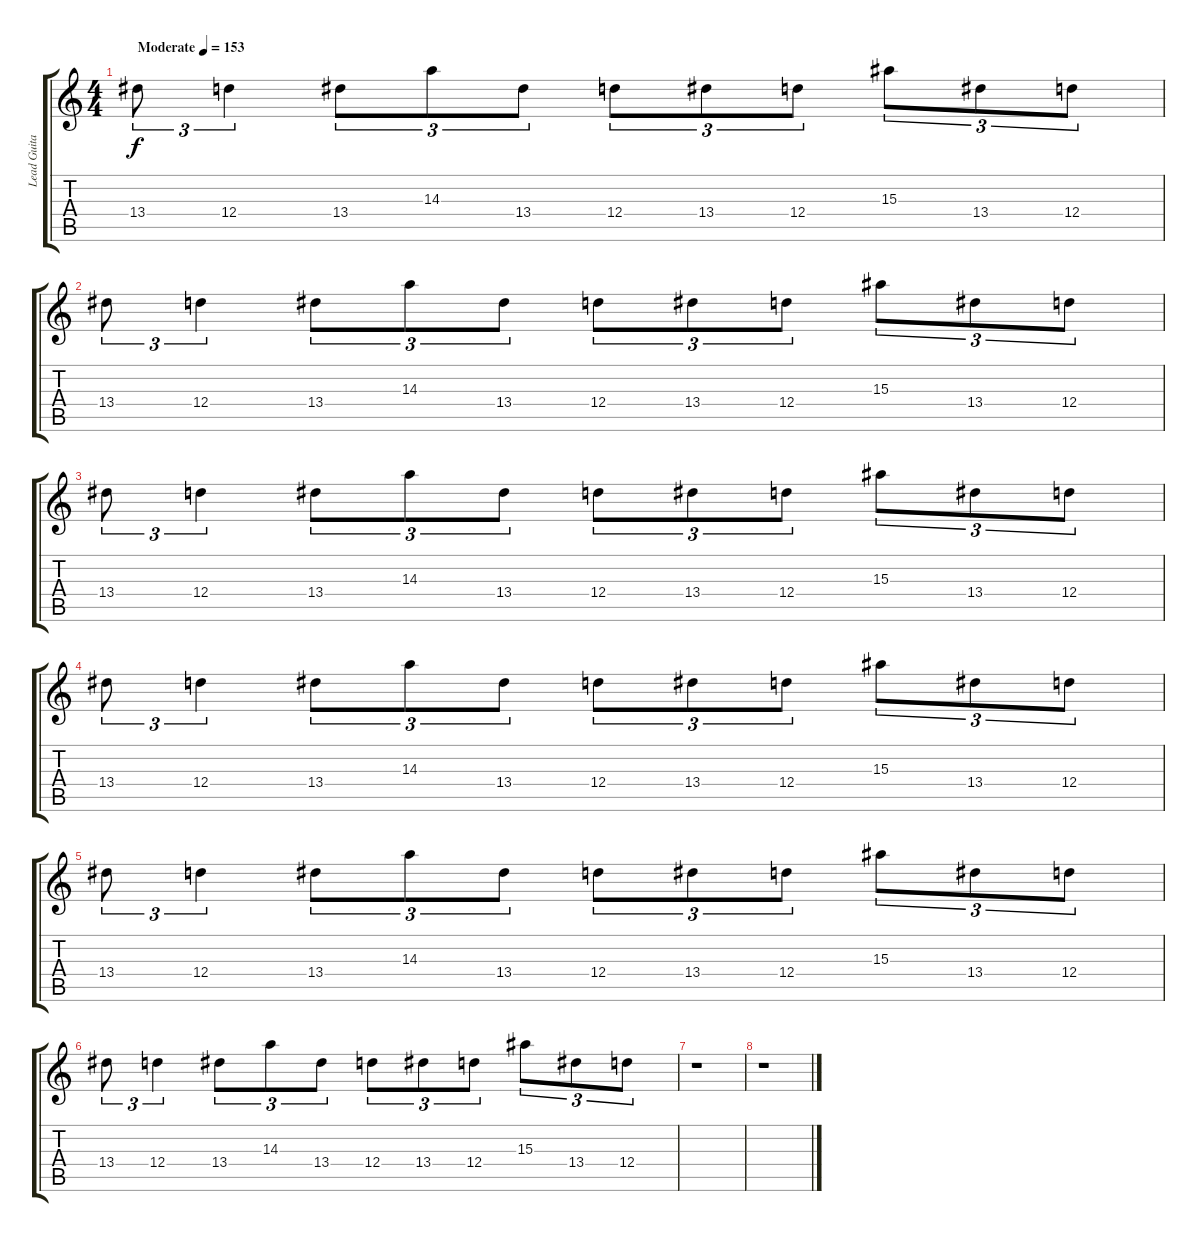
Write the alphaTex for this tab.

\track ("Lead Guitar" "Lead Guita") {instrument overdrivenguitar}
\staff {score tabs}
\tuning (E4 B3 G3 D3 A2 D2) {hide}
\ts (4 4)
\tempo (153 "Moderate")
\clef g2
\ks c
13.4.8{tu (3 2) dy f instrument overdrivenguitar} 12.4.4{tu (3 2)} 13.4.8{tu (3 2)} 14.3.8{tu (3 2)} 13.4.8{tu (3 2)} 12.4.8{tu (3 2)} 13.4.8{tu (3 2)} 12.4.8{tu (3 2)} 15.3.8{tu (3 2)} 13.4.8{tu (3 2)} 12.4.8{tu (3 2)} |
13.4.8{tu (3 2)} 12.4.4{tu (3 2)} 13.4.8{tu (3 2)} 14.3.8{tu (3 2)} 13.4.8{tu (3 2)} 12.4.8{tu (3 2)} 13.4.8{tu (3 2)} 12.4.8{tu (3 2)} 15.3.8{tu (3 2)} 13.4.8{tu (3 2)} 12.4.8{tu (3 2)} |
13.4.8{tu (3 2)} 12.4.4{tu (3 2)} 13.4.8{tu (3 2)} 14.3.8{tu (3 2)} 13.4.8{tu (3 2)} 12.4.8{tu (3 2)} 13.4.8{tu (3 2)} 12.4.8{tu (3 2)} 15.3.8{tu (3 2)} 13.4.8{tu (3 2)} 12.4.8{tu (3 2)} |
13.4.8{tu (3 2)} 12.4.4{tu (3 2)} 13.4.8{tu (3 2)} 14.3.8{tu (3 2)} 13.4.8{tu (3 2)} 12.4.8{tu (3 2)} 13.4.8{tu (3 2)} 12.4.8{tu (3 2)} 15.3.8{tu (3 2)} 13.4.8{tu (3 2)} 12.4.8{tu (3 2)} |
13.4.8{tu (3 2)} 12.4.4{tu (3 2)} 13.4.8{tu (3 2)} 14.3.8{tu (3 2)} 13.4.8{tu (3 2)} 12.4.8{tu (3 2)} 13.4.8{tu (3 2)} 12.4.8{tu (3 2)} 15.3.8{tu (3 2)} 13.4.8{tu (3 2)} 12.4.8{tu (3 2)} |
13.4.8{tu (3 2)} 12.4.4{tu (3 2)} 13.4.8{tu (3 2)} 14.3.8{tu (3 2)} 13.4.8{tu (3 2)} 12.4.8{tu (3 2)} 13.4.8{tu (3 2)} 12.4.8{tu (3 2)} 15.3.8{tu (3 2)} 13.4.8{tu (3 2)} 12.4.8{tu (3 2)} |
r.1 |
r.1
